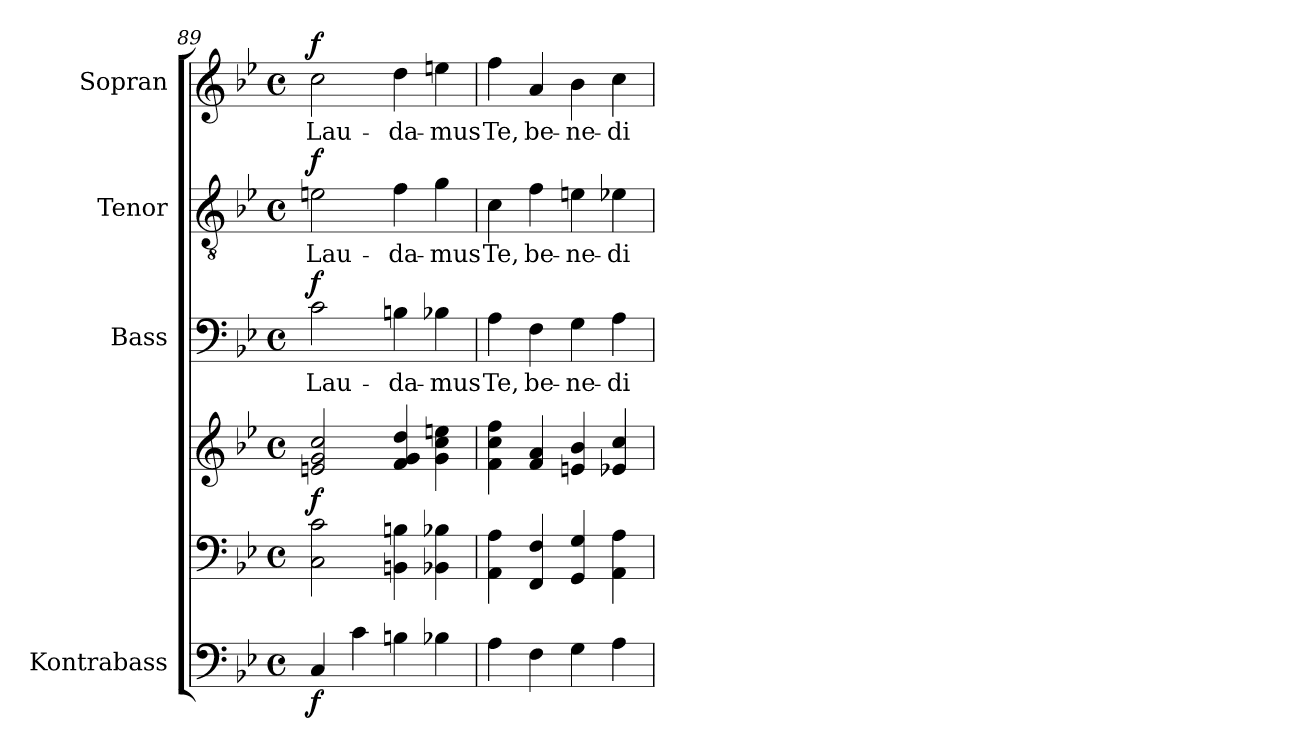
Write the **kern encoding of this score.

**kern	**dynam	**kern	**kern	**dynam	**kern	**text	**dynam	**kern	**text	**dynam	**kern	**text	**dynam
*part5	*part5	*part4	*part4	*part4	*part3	*part3	*part3	*part2	*part2	*part2	*part1	*part1	*part1
*staff6	*staff6	*staff5	*staff4	*staff4/5	*staff3	*staff3	*staff3	*staff2	*staff2	*staff2	*staff1	*staff1	*staff1
*I"Kontrabass	*	*	*	*	*I"Bass	*	*	*I"Tenor	*	*	*I"Sopran	*	*
*I'Kb.	*	*	*	*	*I'B.	*	*	*I'T.	*	*	*I'S.	*	*
*clefF4	*	*clefF4	*clefG2	*	*clefF4	*	*	*clefGv2	*	*	*clefG2	*	*
*ITrd7c12	*	*	*	*	*	*	*	*	*	*	*	*	*
*k[b-e-]	*	*k[b-e-]	*k[b-e-]	*	*k[b-e-]	*	*	*k[b-e-]	*	*	*k[b-e-]	*	*
*B-:	*	*B-:	*B-:	*	*B-:	*	*	*B-:	*	*	*B-:	*	*
*M4/4	*	*M4/4	*M4/4	*	*M4/4	*	*	*M4/4	*	*	*M4/4	*	*
*met(c)	*	*met(c)	*met(c)	*	*met(c)	*	*	*met(c)	*	*	*met(c)	*	*
=89	=89	=89	=89	=89	=89	=89	=89	=89	=89	=89	=89	=89	=89
!	!LO:DY:b	!	!	!LO:DY:b	!	!LO:LY:b	!LO:DY:a	!	!LO:LY:b	!LO:DY:a	!	!LO:LY:b	!LO:DY:a
4CC/	f	2C\ 2c\	2en/ 2g/ 2cc/	f	2c\	Lau-	f	2en\	Lau-	f	2cc\	Lau-	f
4C\	.	.	.	.	.	.	.	.	.	.	.	.	.
!	!	!	!	!	!	!LO:LY:b	!	!	!LO:LY:b	!	!	!LO:LY:b	!
4BBn\	.	4BBn\ 4Bn\	4f/ 4g/ 4dd/	.	4Bn\	-da-	.	4f\	-da-	.	4dd\	-da-	.
!	!	!	!	!	!	!LO:LY:b	!	!	!LO:LY:b	!	!	!LO:LY:b	!
4BB-X\	.	4BB-X\ 4B-X\	4g\ 4cc\ 4een\	.	4B-X\	-mus	.	4g\	-mus	.	4een\	-mus	.
=90	=90	=90	=90	=90	=90	=90	=90	=90	=90	=90	=90	=90	=90
!	!	!	!	!	!	!LO:LY:b	!	!	!LO:LY:b	!	!	!LO:LY:b	!
4AA\	.	4AA\ 4A\	4f\ 4cc\ 4ff\	.	4A\	Te,	.	4c\	Te,	.	4ff\	Te,	.
!	!	!	!	!	!	!LO:LY:b	!	!	!LO:LY:b	!	!	!LO:LY:b	!
4FF\	.	4FF/ 4F/	4f/ 4a/	.	4F\	be-	.	4f\	be-	.	4a/	be-	.
!	!	!	!	!	!	!LO:LY:b	!	!	!LO:LY:b	!	!	!LO:LY:b	!
4GG\	.	4GG/ 4G/	4en/ 4b-/	.	4G\	-ne-	.	4en\	-ne-	.	4b-\	-ne-	.
!	!	!	!	!	!	!LO:LY:b	!	!	!LO:LY:b	!	!	!LO:LY:b	!
4AA\	.	4AA\ 4A\	4e-X/ 4cc/	.	4A\	-di-	.	4e-X\	-di-	.	4cc\	-di-	.
=	=	=	=	=	=	=	=	=	=	=	=	=	=
*-	*-	*-	*-	*-	*-	*-	*-	*-	*-	*-	*-	*-	*-
